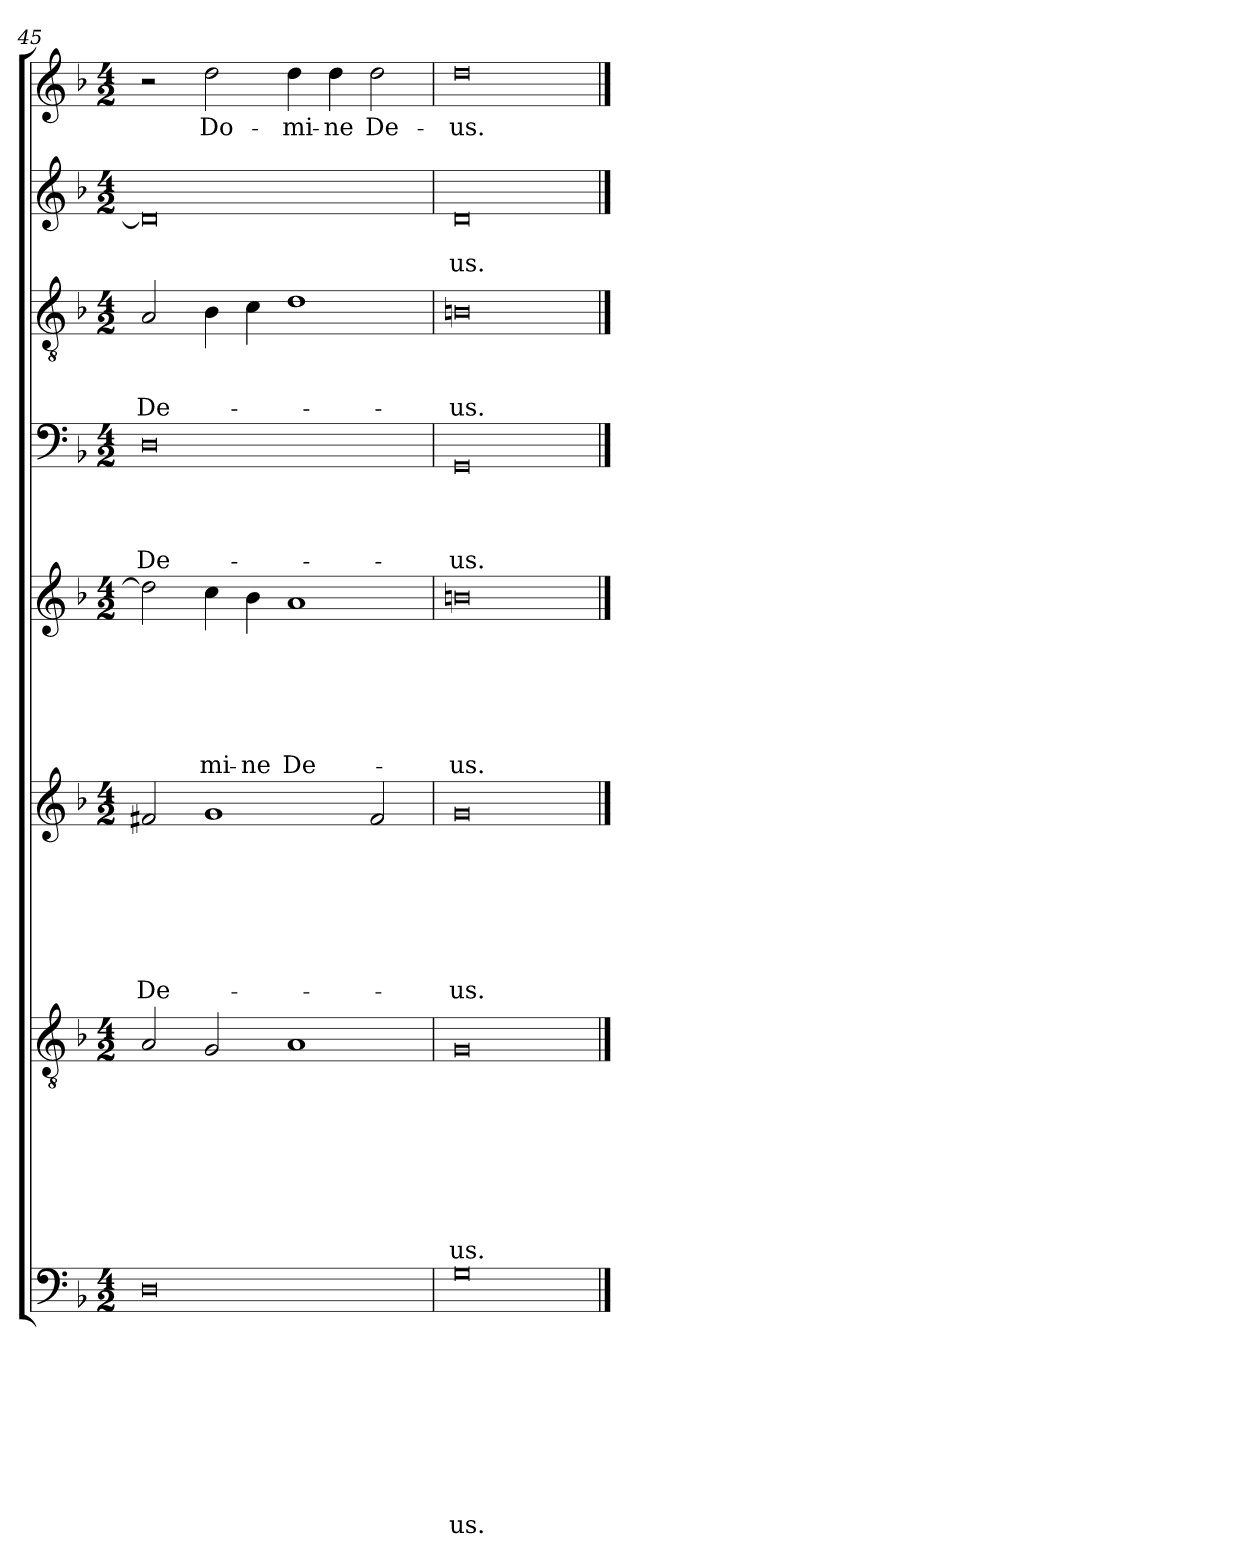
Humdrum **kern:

**kern	**text	**text	**text	**text	**text	**text	**text	**text	**text	**kern	**text	**text	**text	**text	**text	**text	**text	**text	**kern	**text	**text	**text	**text	**text	**text	**text	**kern	**text	**text	**text	**text	**text	**text	**kern	**text	**text	**text	**text	**kern	**text	**text	**text	**kern	**text	**text	**kern	**text
*part8	*part8	*part8	*part8	*part8	*part8	*part8	*part8	*part8	*part8	*part7	*part7	*part7	*part7	*part7	*part7	*part7	*part7	*part7	*part6	*part6	*part6	*part6	*part6	*part6	*part6	*part6	*part5	*part5	*part5	*part5	*part5	*part5	*part5	*part4	*part4	*part4	*part4	*part4	*part3	*part3	*part3	*part3	*part2	*part2	*part2	*part1	*part1
*staff8	*staff8	*staff8	*staff8	*staff8	*staff8	*staff8	*staff8	*staff8	*staff8	*staff7	*staff7	*staff7	*staff7	*staff7	*staff7	*staff7	*staff7	*staff7	*staff6	*staff6	*staff6	*staff6	*staff6	*staff6	*staff6	*staff6	*staff5	*staff5	*staff5	*staff5	*staff5	*staff5	*staff5	*staff4	*staff4	*staff4	*staff4	*staff4	*staff3	*staff3	*staff3	*staff3	*staff2	*staff2	*staff2	*staff1	*staff1
*clefF4	*	*	*	*	*	*	*	*	*	*clefGv2	*	*	*	*	*	*	*	*	*clefG2	*	*	*	*	*	*	*	*clefG2	*	*	*	*	*	*	*clefF4	*	*	*	*	*clefGv2	*	*	*	*clefG2	*	*	*clefG2	*
*k[b-]	*	*	*	*	*	*	*	*	*	*k[b-]	*	*	*	*	*	*	*	*	*k[b-]	*	*	*	*	*	*	*	*k[b-]	*	*	*	*	*	*	*k[b-]	*	*	*	*	*k[b-]	*	*	*	*k[b-]	*	*	*k[b-]	*
*d:	*	*	*	*	*	*	*	*	*	*d:	*	*	*	*	*	*	*	*	*d:	*	*	*	*	*	*	*	*d:	*	*	*	*	*	*	*d:	*	*	*	*	*d:	*	*	*	*d:	*	*	*d:	*
*M4/2	*	*	*	*	*	*	*	*	*	*M4/2	*	*	*	*	*	*	*	*	*M4/2	*	*	*	*	*	*	*	*M4/2	*	*	*	*	*	*	*M4/2	*	*	*	*	*M4/2	*	*	*	*M4/2	*	*	*M4/2	*
=45	=45	=45	=45	=45	=45	=45	=45	=45	=45	=45	=45	=45	=45	=45	=45	=45	=45	=45	=45	=45	=45	=45	=45	=45	=45	=45	=45	=45	=45	=45	=45	=45	=45	=45	=45	=45	=45	=45	=45	=45	=45	=45	=45	=45	=45	=45	=45
!	!	!	!	!	!	!	!	!	!	!	!	!	!	!	!	!	!	!	!	!	!	!	!	!	!	!LO:LY:b	!	!	!	!	!	!	!	!	!	!	!	!LO:LY:b	!	!	!	!LO:LY:b	!	!	!	!	!
0D	.	.	.	.	.	.	.	.	.	2A/	.	.	.	.	.	.	.	.	2f#X/	.	.	.	.	.	.	De-	2dd\]	.	.	.	.	.	.	0D	.	.	.	De-	2A/	.	.	De-	0d]	.	.	2r	.
!	!	!	!	!	!	!	!	!	!	!	!	!	!	!	!	!	!	!	!	!	!	!	!	!	!	!	!	!	!	!	!	!	!LO:LY:b	!	!	!	!	!	!	!	!	!	!	!	!	!	!LO:LY:b
.	.	.	.	.	.	.	.	.	.	2G/	.	.	.	.	.	.	.	.	1g	.	.	.	.	.	.	.	4cc\	.	.	.	.	.	-mi-	.	.	.	.	.	4B-\	.	.	.	.	.	.	2dd\	Do-
!	!	!	!	!	!	!	!	!	!	!	!	!	!	!	!	!	!	!	!	!	!	!	!	!	!	!	!	!	!	!	!	!	!LO:LY:b	!	!	!	!	!	!	!	!	!	!	!	!	!	!
.	.	.	.	.	.	.	.	.	.	.	.	.	.	.	.	.	.	.	.	.	.	.	.	.	.	.	4b-\	.	.	.	.	.	-ne	.	.	.	.	.	4c\	.	.	.	.	.	.	.	.
!	!	!	!	!	!	!	!	!	!	!	!	!	!	!	!	!	!	!	!	!	!	!	!	!	!	!	!	!	!	!	!	!	!LO:LY:b	!	!	!	!	!	!	!	!	!	!	!	!	!	!LO:LY:b
.	.	.	.	.	.	.	.	.	.	1A	.	.	.	.	.	.	.	.	.	.	.	.	.	.	.	.	1a	.	.	.	.	.	De-	.	.	.	.	.	1d	.	.	.	.	.	.	4dd\	-mi-
!	!	!	!	!	!	!	!	!	!	!	!	!	!	!	!	!	!	!	!	!	!	!	!	!	!	!	!	!	!	!	!	!	!	!	!	!	!	!	!	!	!	!	!	!	!	!	!LO:LY:b
.	.	.	.	.	.	.	.	.	.	.	.	.	.	.	.	.	.	.	.	.	.	.	.	.	.	.	.	.	.	.	.	.	.	.	.	.	.	.	.	.	.	.	.	.	.	4dd\	-ne
!	!	!	!	!	!	!	!	!	!	!	!	!	!	!	!	!	!	!	!	!	!	!	!	!	!	!	!	!	!	!	!	!	!	!	!	!	!	!	!	!	!	!	!	!	!	!	!LO:LY:b
.	.	.	.	.	.	.	.	.	.	.	.	.	.	.	.	.	.	.	2f#/	.	.	.	.	.	.	.	.	.	.	.	.	.	.	.	.	.	.	.	.	.	.	.	.	.	.	2dd\	De-
=46	=46	=46	=46	=46	=46	=46	=46	=46	=46	=46	=46	=46	=46	=46	=46	=46	=46	=46	=46	=46	=46	=46	=46	=46	=46	=46	=46	=46	=46	=46	=46	=46	=46	=46	=46	=46	=46	=46	=46	=46	=46	=46	=46	=46	=46	=46	=46
!	!	!	!	!	!	!	!	!	!LO:LY:b	!	!	!	!	!	!	!	!	!LO:LY:b	!	!	!	!	!	!	!	!LO:LY:b	!	!	!	!	!	!	!LO:LY:b	!	!	!	!	!LO:LY:b	!	!	!	!LO:LY:b	!	!	!LO:LY:b	!	!LO:LY:b
0G	.	.	.	.	.	.	.	.	-us.	0G	.	.	.	.	.	.	.	-us.	0g	.	.	.	.	.	.	-us.	0bn	.	.	.	.	.	-us.	0GG	.	.	.	-us.	0Bn	.	.	-us.	0d	.	-us.	0dd	-us.
==	==	==	==	==	==	==	==	==	==	==	==	==	==	==	==	==	==	==	==	==	==	==	==	==	==	==	==	==	==	==	==	==	==	==	==	==	==	==	==	==	==	==	==	==	==	==	==
*-	*-	*-	*-	*-	*-	*-	*-	*-	*-	*-	*-	*-	*-	*-	*-	*-	*-	*-	*-	*-	*-	*-	*-	*-	*-	*-	*-	*-	*-	*-	*-	*-	*-	*-	*-	*-	*-	*-	*-	*-	*-	*-	*-	*-	*-	*-	*-
